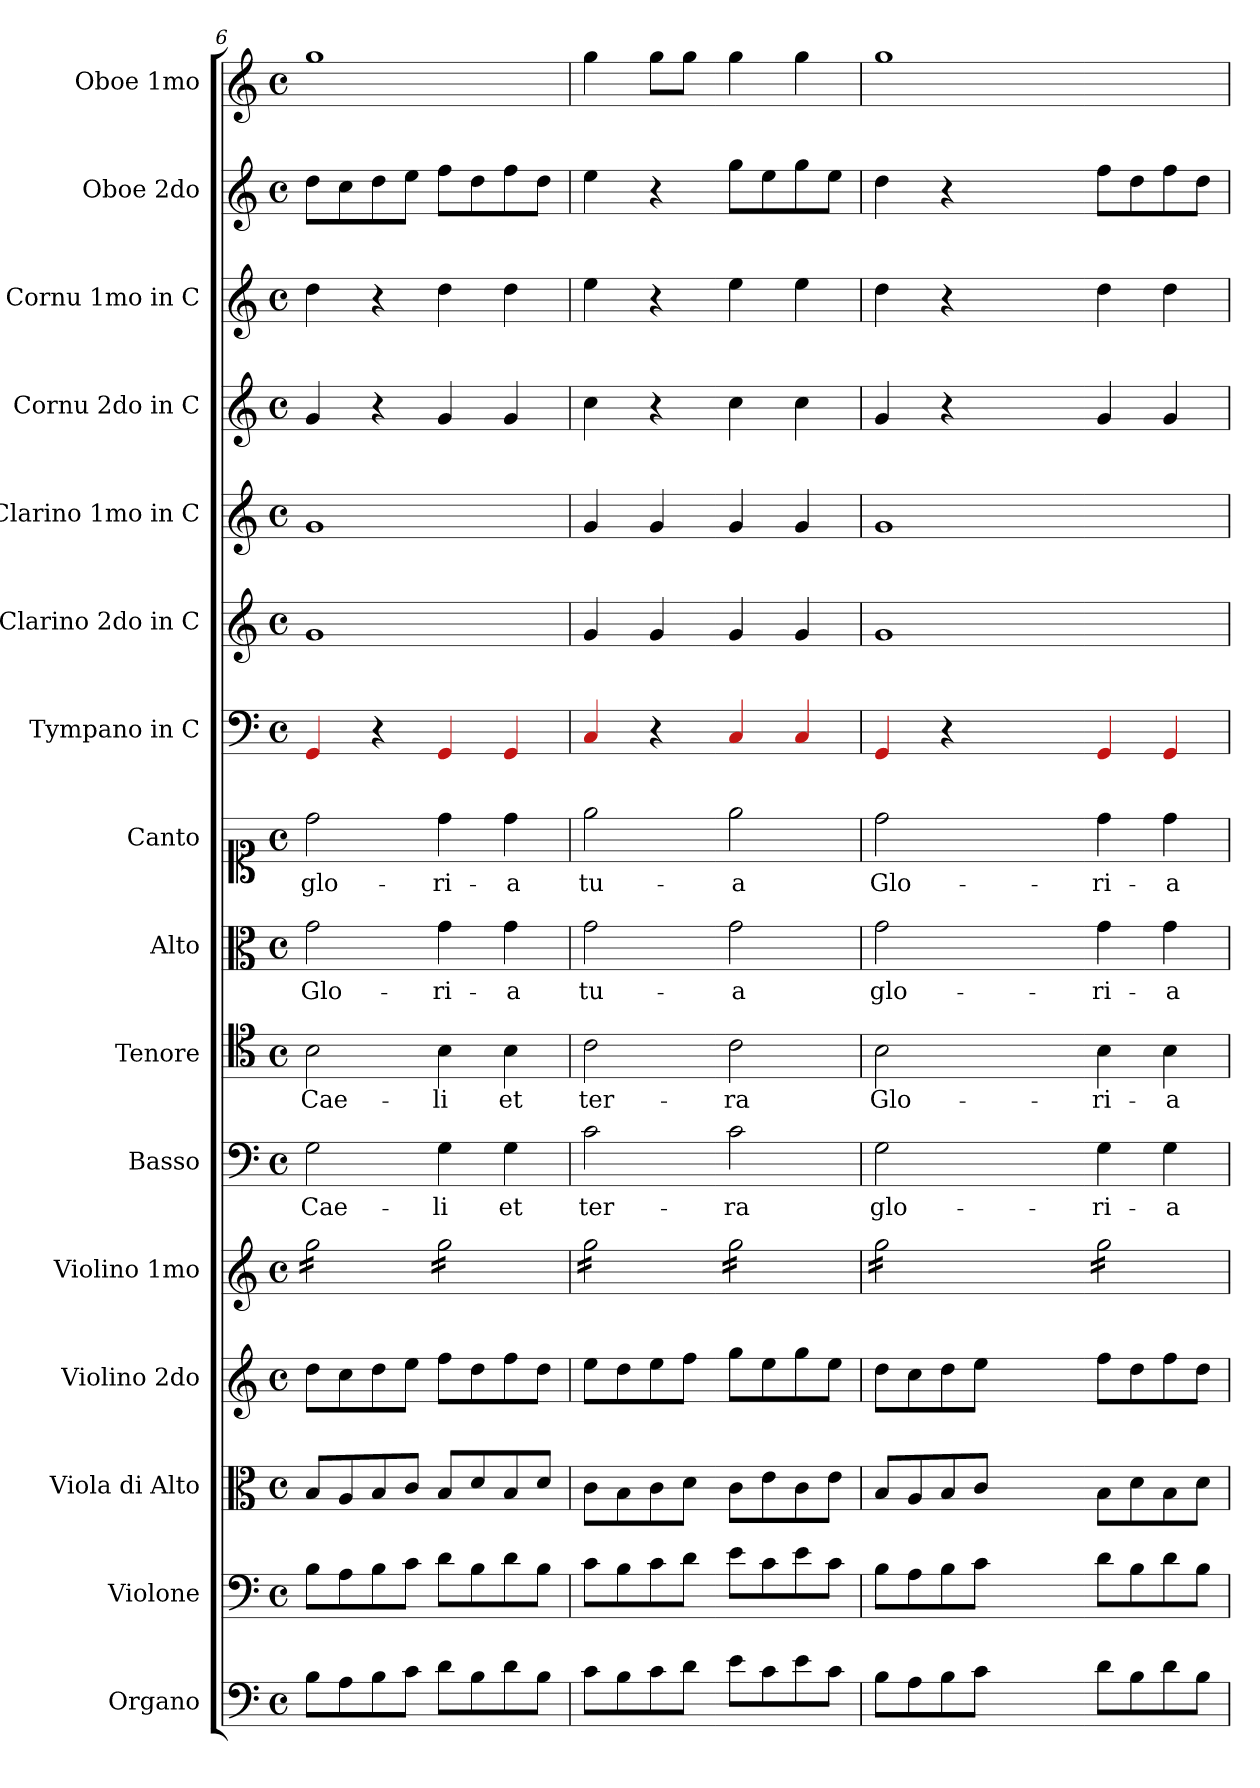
**kern	**kern	**kern	**kern	**kern	**kern	**text	**kern	**text	**kern	**text	**kern	**text	**kern	**kern	**kern	**kern	**kern	**kern	**kern
*part16	*part15	*part14	*part13	*part12	*part11	*part11	*part10	*part10	*part9	*part9	*part8	*part8	*part7	*part6	*part5	*part4	*part3	*part2	*part1
*staff16	*staff15	*staff14	*staff13	*staff12	*staff11	*staff11	*staff10	*staff10	*staff9	*staff9	*staff8	*staff8	*staff7	*staff6	*staff5	*staff4	*staff3	*staff2	*staff1
*I"Organo	*I"Violone	*I"Viola di Alto	*I"Violino 2do	*I"Violino 1mo	*I"Basso	*	*I"Tenore	*	*I"Alto	*	*I"Canto	*	*I"Tympano in C	*I"Clarino 2do in C	*I"Clarino 1mo in C	*I"Cornu 2do in C	*I"Cornu 1mo in C	*I"Oboe 2do	*I"Oboe 1mo
*I'org	*I'vlne	*	*	*I'vl I	*I'B	*	*I'T	*	*I'A	*	*	*	*	*	*I'clno I	*	*	*	*
*clefF4	*clefF4	*clefC3	*clefG2	*clefG2	*clefF4	*	*clefC4	*	*clefC3	*	*clefC1	*	*clefF4	*clefG2	*clefG2	*clefG2	*clefG2	*clefG2	*clefG2
*k[]	*k[]	*k[]	*k[]	*k[]	*k[]	*	*k[]	*	*k[]	*	*k[]	*	*k[]	*k[]	*k[]	*k[]	*k[]	*k[]	*k[]
*C:	*C:	*C:	*C:	*C:	*C:	*	*C:	*	*C:	*	*C:	*	*C:	*C:	*C:	*C:	*C:	*C:	*C:
*M4/4	*M4/4	*M4/4	*M4/4	*M4/4	*M4/4	*	*M4/4	*	*M4/4	*	*M4/4	*	*M4/4	*M4/4	*M4/4	*M4/4	*M4/4	*M4/4	*M4/4
*met(c)	*met(c)	*met(c)	*met(c)	*met(c)	*met(c)	*	*met(c)	*	*met(c)	*	*met(c)	*	*met(c)	*met(c)	*met(c)	*met(c)	*met(c)	*met(c)	*met(c)
=6	=6	=6	=6	=6	=6	=6	=6	=6	=6	=6	=6	=6	=6	=6	=6	=6	=6	=6	=6
!	!	!	!	!	!	!	!	!	!	!LO:LY:i	!	!LO:LY:i	!	!	!	!	!	!	!
*	*	*	*	*tremolo	*	*	*	*	*	*	*	*	*	*	*	*	*	*	*
8B\L	8B\L	8B/L	8dd\L	16gg\LL	2G\	Cae-	2B\	Cae-	2g\	Glo-	2dd\	glo-	4Re/	1g	1g	4g/	4dd\	8dd\L	1gg
.	.	.	.	16gg\	.	.	.	.	.	.	.	.	.	.	.	.	.	.	.
8A\	8A\	8A/	8cc\	16gg\	.	.	.	.	.	.	.	.	.	.	.	.	.	8cc\	.
.	.	.	.	16gg\	.	.	.	.	.	.	.	.	.	.	.	.	.	.	.
8B\	8B\	8B/	8dd\	16gg\	.	.	.	.	.	.	.	.	4r	.	.	4r	4r	8dd\	.
.	.	.	.	16gg\	.	.	.	.	.	.	.	.	.	.	.	.	.	.	.
8c\J	8c\J	8c/J	8ee\J	16gg\	.	.	.	.	.	.	.	.	.	.	.	.	.	8ee\J	.
.	.	.	.	16gg\JJ	.	.	.	.	.	.	.	.	.	.	.	.	.	.	.
!	!	!	!	!	!	!	!	!	!	!LO:LY:i	!	!LO:LY:i	!	!	!	!	!	!	!
8d\L	8d\L	8B/L	8ff\L	16gg\LL	4G\	-li	4B\	-li	4g\	-ri-	4dd\	-ri-	4Re/	.	.	4g/	4dd\	8ff\L	.
.	.	.	.	16gg\	.	.	.	.	.	.	.	.	.	.	.	.	.	.	.
8B\	8B\	8d/	8dd\	16gg\	.	.	.	.	.	.	.	.	.	.	.	.	.	8dd\	.
.	.	.	.	16gg\	.	.	.	.	.	.	.	.	.	.	.	.	.	.	.
!	!	!	!	!	!	!	!	!	!	!LO:LY:i	!	!LO:LY:i	!	!	!	!	!	!	!
8d\	8d\	8B/	8ff\	16gg\	4G\	et	4B\	et	4g\	-a	4dd\	-a	4Re/	.	.	4g/	4dd\	8ff\	.
.	.	.	.	16gg\	.	.	.	.	.	.	.	.	.	.	.	.	.	.	.
8B\J	8B\J	8d/J	8dd\J	16gg\	.	.	.	.	.	.	.	.	.	.	.	.	.	8dd\J	.
.	.	.	.	16gg\JJ	.	.	.	.	.	.	.	.	.	.	.	.	.	.	.
=7	=7	=7	=7	=7	=7	=7	=7	=7	=7	=7	=7	=7	=7	=7	=7	=7	=7	=7	=7
8c\L	8c\L	8c\L	8ee\L	16gg\LL	2c\	ter-	2c\	ter-	2g\	tu-	2ee\	tu-	4Ra/	4g/	4g/	4cc\	4ee\	4ee\	4gg\
.	.	.	.	16gg\	.	.	.	.	.	.	.	.	.	.	.	.	.	.	.
8B\	8B\	8B\	8dd\	16gg\	.	.	.	.	.	.	.	.	.	.	.	.	.	.	.
.	.	.	.	16gg\	.	.	.	.	.	.	.	.	.	.	.	.	.	.	.
8c\	8c\	8c\	8ee\	16gg\	.	.	.	.	.	.	.	.	4r	4g/	4g/	4r	4r	4r	8gg\L
.	.	.	.	16gg\	.	.	.	.	.	.	.	.	.	.	.	.	.	.	.
8d\J	8d\J	8d\J	8ff\J	16gg\	.	.	.	.	.	.	.	.	.	.	.	.	.	.	8gg\J
.	.	.	.	16gg\JJ	.	.	.	.	.	.	.	.	.	.	.	.	.	.	.
=-	=-	=-	=-	=-	=-	=-	=-	=-	=-	=-	=-	=-	=-	=-	=-	=-	=-	=-	=-
8e\L	8e\L	8c\L	8gg\L	16gg\LL	2c\	-ra	2c\	-ra	2g\	-a	2ee\	-a	4Ra/	4g/	4g/	4cc\	4ee\	8gg\L	4gg\
.	.	.	.	16gg\	.	.	.	.	.	.	.	.	.	.	.	.	.	.	.
8c\	8c\	8e\	8ee\	16gg\	.	.	.	.	.	.	.	.	.	.	.	.	.	8ee\	.
.	.	.	.	16gg\	.	.	.	.	.	.	.	.	.	.	.	.	.	.	.
8e\	8e\	8c\	8gg\	16gg\	.	.	.	.	.	.	.	.	4Ra/	4g/	4g/	4cc\	4ee\	8gg\	4gg\
.	.	.	.	16gg\	.	.	.	.	.	.	.	.	.	.	.	.	.	.	.
8c\J	8c\J	8e\J	8ee\J	16gg\	.	.	.	.	.	.	.	.	.	.	.	.	.	8ee\J	.
.	.	.	.	16gg\JJ	.	.	.	.	.	.	.	.	.	.	.	.	.	.	.
=8	=8	=8	=8	=8	=8	=8	=8	=8	=8	=8	=8	=8	=8	=8	=8	=8	=8	=8	=8
8B\L	8B\L	8B/L	8dd\L	16gg\LL	2G\	glo-	2B\	Glo-	2g\	glo-	2dd\	Glo-	4Re/	1g	1g	4g/	4dd\	4dd\	1gg
.	.	.	.	16gg\	.	.	.	.	.	.	.	.	.	.	.	.	.	.	.
8A\	8A\	8A/	8cc\	16gg\	.	.	.	.	.	.	.	.	.	.	.	.	.	.	.
.	.	.	.	16gg\	.	.	.	.	.	.	.	.	.	.	.	.	.	.	.
8B\	8B\	8B/	8dd\	16gg\	.	.	.	.	.	.	.	.	4r	.	.	4r	4r	4r	.
.	.	.	.	16gg\	.	.	.	.	.	.	.	.	.	.	.	.	.	.	.
8c\J	8c\J	8c/J	8ee\J	16gg\	.	.	.	.	.	.	.	.	.	.	.	.	.	.	.
.	.	.	.	16gg\JJ	.	.	.	.	.	.	.	.	.	.	.	.	.	.	.
2ryy	2ryy	2ryy	2ryy	2ryy	2ryy	.	2ryy	.	2ryy	.	2ryy	.	2ryy	.	.	2ryy	2ryy	2ryy	.
=-	=-	=-	=-	=-	=-	=-	=-	=-	=-	=-	=-	=-	=-	=-	=-	=-	=-	=-	=-
8d\L	8d\L	8B\L	8ff\L	16gg\LL	4G\	-ri-	4B\	-ri-	4g\	-ri-	4dd\	-ri-	4Re/	2ryy	2ryy	4g/	4dd\	8ff\L	2ryy
.	.	.	.	16gg\	.	.	.	.	.	.	.	.	.	.	.	.	.	.	.
8B\	8B\	8d\	8dd\	16gg\	.	.	.	.	.	.	.	.	.	.	.	.	.	8dd\	.
.	.	.	.	16gg\	.	.	.	.	.	.	.	.	.	.	.	.	.	.	.
8d\	8d\	8B\	8ff\	16gg\	4G\	-a	4B\	-a	4g\	-a	4dd\	-a	4Re/	.	.	4g/	4dd\	8ff\	.
.	.	.	.	16gg\	.	.	.	.	.	.	.	.	.	.	.	.	.	.	.
8B\J	8B\J	8d\J	8dd\J	16gg\	.	.	.	.	.	.	.	.	.	.	.	.	.	8dd\J	.
.	.	.	.	16gg\JJ	.	.	.	.	.	.	.	.	.	.	.	.	.	.	.
*	*	*	*	*Xtremolo	*	*	*	*	*	*	*	*	*	*	*	*	*	*	*
=	=	=	=	=	=	=	=	=	=	=	=	=	=	=	=	=	=	=	=
*-	*-	*-	*-	*-	*-	*-	*-	*-	*-	*-	*-	*-	*-	*-	*-	*-	*-	*-	*-
